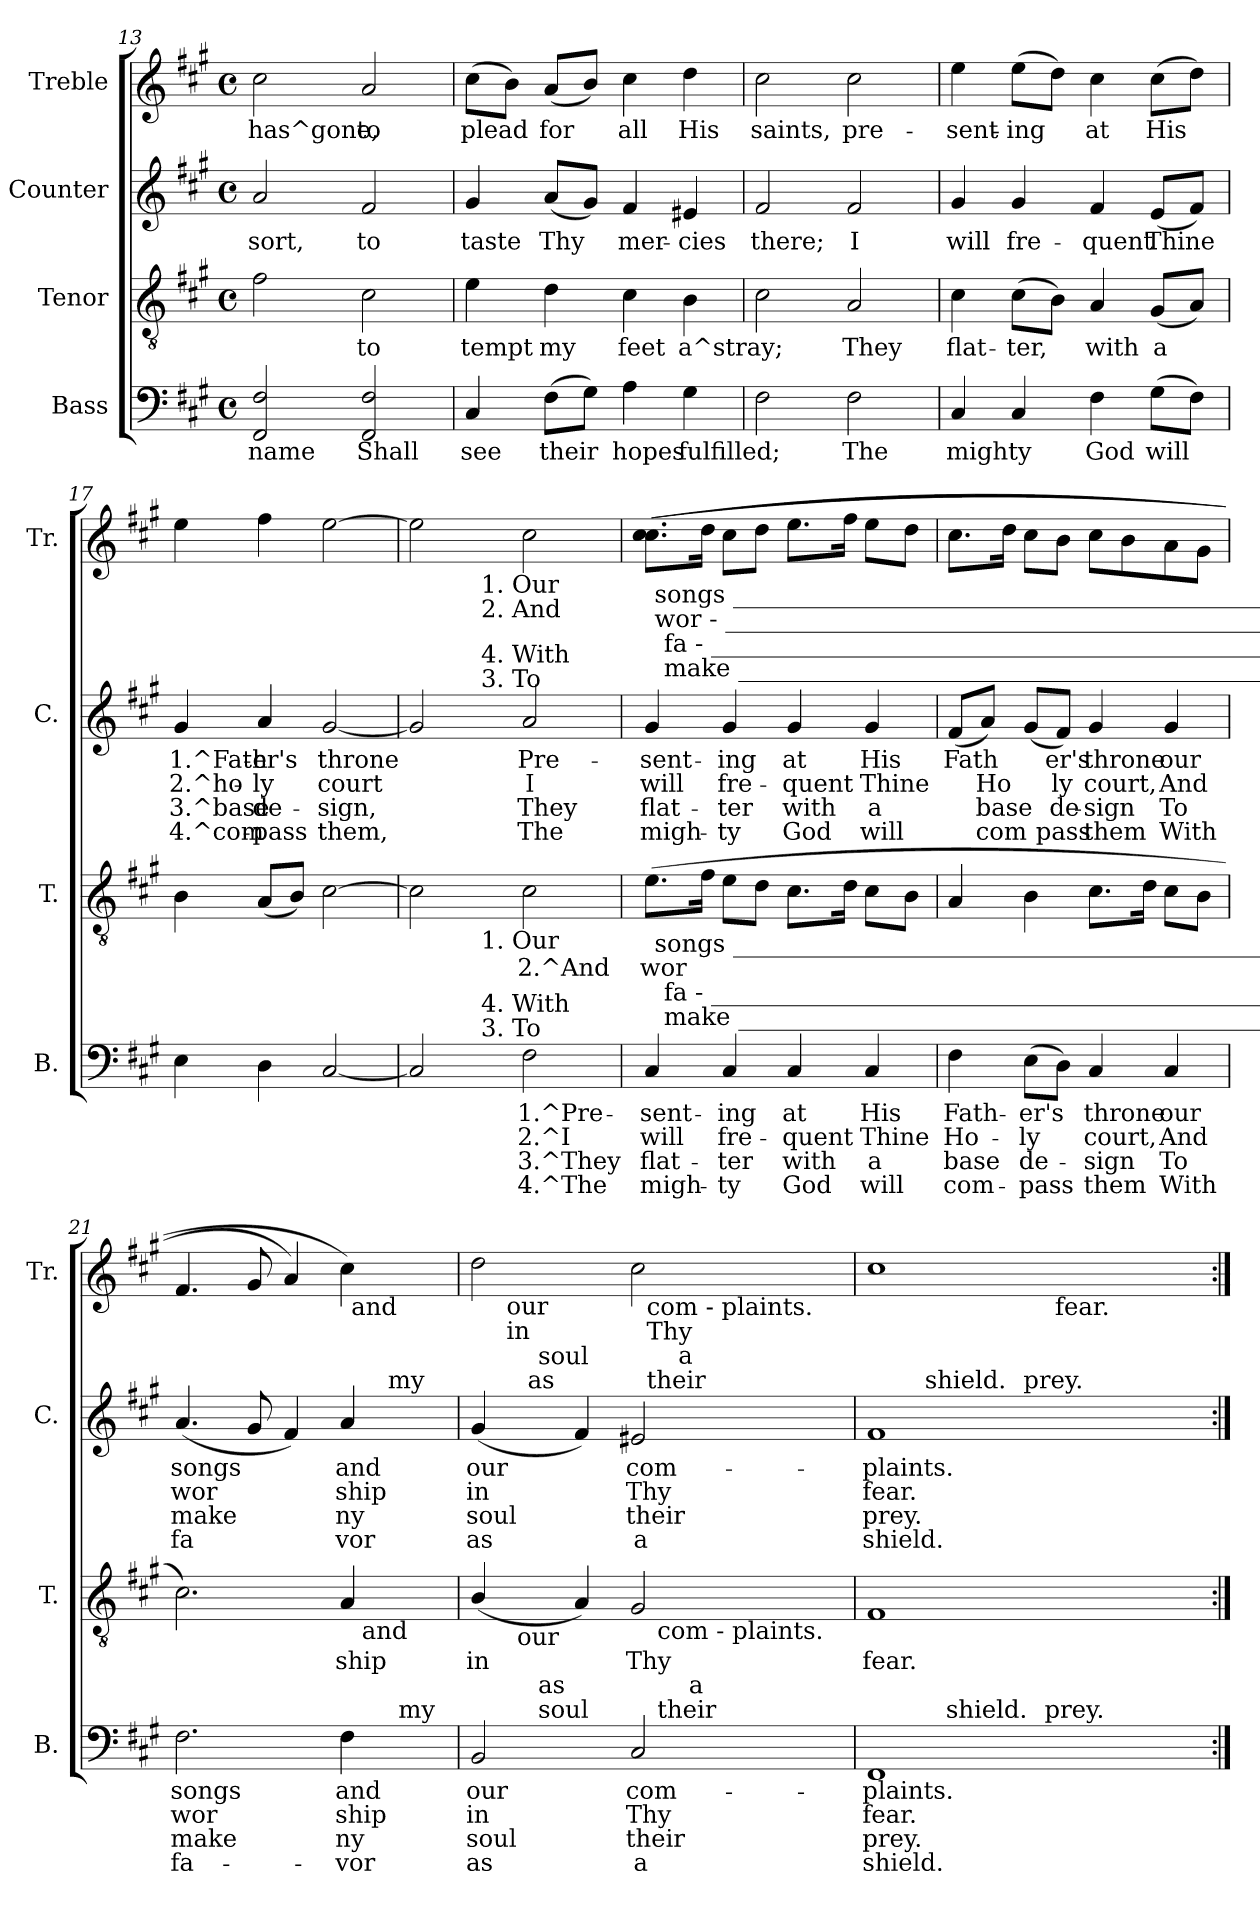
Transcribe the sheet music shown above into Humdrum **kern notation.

**kern	**text	**text	**text	**text	**kern	**text	**kern	**text	**text	**text	**text	**kern	**text
*part4	*part4	*part4	*part4	*part4	*part3	*part3	*part2	*part2	*part2	*part2	*part2	*part1	*part1
*staff4	*staff4	*staff4	*staff4	*staff4	*staff3	*staff3	*staff2	*staff2	*staff2	*staff2	*staff2	*staff1	*staff1
*I"Bass	*	*	*	*	*I"Tenor	*	*I"Counter	*	*	*	*	*I"Treble	*
*I'B.	*	*	*	*	*I'T.	*	*I'C.	*	*	*	*	*I'Tr.	*
*clefF4	*	*	*	*	*clefGv2	*	*clefG2	*	*	*	*	*clefG2	*
*k[f#c#g#]	*	*	*	*	*k[f#c#g#]	*	*k[f#c#g#]	*	*	*	*	*k[f#c#g#]	*
*A:	*	*	*	*	*A:	*	*A:	*	*	*	*	*A:	*
*M4/4	*	*	*	*	*M4/4	*	*M4/4	*	*	*	*	*M4/4	*
*met(c)	*	*	*	*	*met(c)	*	*met(c)	*	*	*	*	*met(c)	*
=13	=13	=13	=13	=13	=13	=13	=13	=13	=13	=13	=13	=13	=13
!	!LO:LY:b:rj	!	!	!	!	!LO:LY:b:rj	!	!LO:LY:b:rj	!	!	!	!	!LO:LY:b:rj
2F#/ 2FF#/	name	.	.	.	2f#\	.	2a/	-sort,	.	.	.	2cc#\	has^gone,
!	!LO:LY:b:rj	!	!	!	!	!LO:LY:b:rj	!	!LO:LY:b:rj	!	!	!	!	!LO:LY:b:rj
2F#/ 2FF#/	Shall	.	.	.	2c#\	to	2f#/	to	.	.	.	2a/	to
=14	=14	=14	=14	=14	=14	=14	=14	=14	=14	=14	=14	=14	=14
!	!LO:LY:b:rj	!	!	!	!	!LO:LY:b:rj	!	!LO:LY:b:rj	!	!	!	!	!LO:LY:b:rj
4C#/	see	.	.	.	4e\	tempt	4g#/	taste	.	.	.	(>8cc#\L	plead
!	!	!	!	!	!	!	!	!	!	!	!	!	!LO:LY:b:rj
.	.	.	.	.	.	.	.	.	.	.	.	8b\J)	.
!	!LO:LY:b:rj	!	!	!	!	!LO:LY:b:rj	!	!LO:LY:b:rj	!	!	!	!	!LO:LY:b:rj
(>8F#\L	their	.	.	.	4d\	my	(<8a/L	Thy	.	.	.	(<8a/L	for
!	!LO:LY:b:rj	!	!	!	!	!	!	!LO:LY:b:rj	!	!	!	!	!LO:LY:b:rj
8G#\J)	.	.	.	.	.	.	8g#/J)	.	.	.	.	8b/J)	.
!	!LO:LY:b:rj	!	!	!	!	!LO:LY:b:rj	!	!LO:LY:b:rj	!	!	!	!	!LO:LY:b:rj
4A\	hopes	.	.	.	4c#\	feet	4f#/	mer-	.	.	.	4cc#\	all
!	!LO:LY:b:rj	!	!	!	!	!LO:LY:b:rj	!	!LO:LY:b:rj	!	!	!	!	!LO:LY:b:rj
4G#\	fulfilled;	.	.	.	4B\	a^stray;-	4e#X/	-cies	.	.	.	4dd\	His
=15	=15	=15	=15	=15	=15	=15	=15	=15	=15	=15	=15	=15	=15
!	!LO:LY:b:rj	!	!	!	!	!LO:LY:b:rj	!	!LO:LY:b:rj	!	!	!	!	!LO:LY:b:rj
2F#\	.	.	.	.	2c#\	--	2f#/	there;	.	.	.	2cc#>\	saints,
!	!LO:LY:b:rj	!	!	!	!	!LO:LY:b:rj	!	!LO:LY:b:rj	!	!	!	!	!LO:LY:b:rj
2F#\	The	.	.	.	2A/	-They	2f#/	I	.	.	.	2cc#\	pre-
=16	=16	=16	=16	=16	=16	=16	=16	=16	=16	=16	=16	=16	=16
!	!LO:LY:b:rj	!	!	!	!	!LO:LY:b:rj	!	!LO:LY:b:rj	!	!	!	!	!LO:LY:b:rj
4C#/	mighty	.	.	.	4c#\	flat-	4g#/	will	.	.	.	4ee\	-sent-
!	!LO:LY:b:rj	!	!	!	!	!LO:LY:b:rj	!	!LO:LY:b:rj	!	!	!	!	!LO:LY:b:rj
4C#/	.	.	.	.	(>8c#\L	-ter,	4g#/	fre-	.	.	.	(>8ee\L	-ing
!	!	!	!	!	!	!LO:LY:b:rj	!	!	!	!	!	!	!LO:LY:b:rj
.	.	.	.	.	8B\J)	.	.	.	.	.	.	8dd\J)	.
!	!LO:LY:b:rj	!	!	!	!	!LO:LY:b:rj	!	!LO:LY:b:rj	!	!	!	!	!LO:LY:b:rj
4F#\	God	.	.	.	4A/	with	4f#/	-quent	.	.	.	4cc#\	at
!	!LO:LY:b:rj	!	!	!	!	!LO:LY:b:rj	!	!LO:LY:b:rj	!	!	!	!	!LO:LY:b:rj
(>8G#\L	will	.	.	.	(<8G#/L	a	(<8e/L	Thine	.	.	.	(>8cc#\L	His
!	!LO:LY:b:rj	!	!	!	!	!LO:LY:b:rj	!	!LO:LY:b:rj	!	!	!	!	!LO:LY:b:rj
8F#\J)	.	.	.	.	8A/J)	.	8f#/J)	.	.	.	.	8dd\J)	.
!!LO:PB:g=z
=17	=17	=17	=17	=17	=17	=17	=17	=17	=17	=17	=17	=17	=17
!	!LO:LY:b:rj	!	!	!	!	!LO:LY:b:rj	!	!LO:LY:b:rj	!LO:LY:b:rj	!LO:LY:b:rj	!LO:LY:b:rj	!	!LO:LY:b:rj
4E\	.	.	.	.	4B\	.	4g#/	1.^Fath-	-2.^ho-	-3.^base	4.^com-	4ee\	.
!	!LO:LY:b:rj	!	!	!	!	!LO:LY:b:rj	!	!LO:LY:b:rj	!LO:LY:b:rj	!LO:LY:b:rj	!LO:LY:b:rj	!	!LO:LY:b:rj
4D\	.	.	.	.	(<8A/L	.	4a/	-er's	ly	de-	-pass	4ff#\	.
!	!	!	!	!	!	!LO:LY:b:rj	!	!	!	!	!	!	!
.	.	.	.	.	8B/J)	.	.	.	.	.	.	.	.
!	!LO:LY:b:rj	!	!	!	!	!LO:LY:b:rj	!	!LO:LY:b:rj	!LO:LY:b:rj	!LO:LY:b:rj	!LO:LY:b:rj	!	!LO:LY:b:rj
[<2C#/	.	.	.	.	[>2c#\	.	[<2g#/	throne	court	sign,	them,	[>2ee\	.
=18	=18	=18	=18	=18	=18	=18	=18	=18	=18	=18	=18	=18	=18
!	!LO:LY:b:rj	!LO:LY:b:rj	!LO:LY:b:rj	!LO:LY:b:rj	!	!LO:LY:b:rj	!	!LO:LY:b:rj	!LO:LY:b:rj	!LO:LY:b:rj	!LO:LY:b:rj	!	!LO:LY:b:rj
*^	*	*	*	*	*^	*	*^	*	*	*	*	*^	*
2C#/]	4ryy	.	-	-	.	2c#\]	4ryy	.	2g#/]	4ryy	.	-	-	.	2ee\]	4ryy	.
.	16ryy	.	.	.	.	.	16ryy	.	.	16ryy	.	.	.	.	.	16ryy	.
!	!	!	!	!	!	!	!	!	!	!	!	!	!	!	!	!LO:TX:b:t=1. Our	!
!	!	!	!	!	!	!	!	!	!	!	!	!	!	!	!	!LO:TX:b:t=2. And	!
!	!	!	!	!	!	!	!	!	!	!LO:TX:a:t=3. To	!	!	!	!	!	!	!
!	!	!	!	!	!	!	!	!	!	!LO:TX:a:t=4. With	!	!	!	!	!	!	!
!	!	!	!	!	!	!	!LO:TX:b:t=1. Our	!	!	!	!	!	!	!	!	!	!
!	!LO:TX:a:t=3. To	!	!	!	!	!	!	!	!	!	!	!	!	!	!	!	!
!	!LO:TX:a:t=4. With	!	!	!	!	!	!	!	!	!	!	!	!	!	!	!	!
.	2ryy	.	.	.	.	.	2ryy	.	.	2ryy	.	.	.	.	.	2ryy	.
!	!	!LO:LY:b:rj	!LO:LY:b:rj	!LO:LY:b:rj	!LO:LY:b:rj	!	!	!LO:LY:b:rj	!	!	!LO:LY:b:rj	!LO:LY:b:rj	!LO:LY:b:rj	!LO:LY:b:rj	!	!	!LO:LY:b:rj
2F#\	.	1.^Pre-	-2.^I	3.^They	4.^The	2c#\	.	2.^And	2a/	.	Pre-	-I	They	The	2cc#\	.	.
.	8.ryy	.	.	.	.	.	8.ryy	.	.	8.ryy	.	.	.	.	.	8.ryy	.
=19	=19	=19	=19	=19	=19	=19	=19	=19	=19	=19	=19	=19	=19	=19	=19	=19	=19
!	!	!LO:LY:b:rj	!LO:LY:b:rj	!LO:LY:b:rj	!LO:LY:b:rj	!	!	!LO:LY:b:rj	!	!	!LO:LY:b:rj	!LO:LY:b:rj	!LO:LY:b:rj	!LO:LY:b:rj	!	!	!LO:LY:b:rj
4C#/	32ryy	sent-	-will	flat-	-migh-	(>8.e\L	64ryy	wor-	4g#/	32ryy	sent-	-will	flat-	-migh-	(>(>8.cc#\ 8.cc#\L	64ryy	.
!	!	!	!	!	!	!	!	!	!	!	!	!	!	!	!	!LO:TX:b:t=songs _______________________________________________________	!
!	!	!	!	!	!	!	!	!	!	!	!	!	!	!	!	!LO:TX:b:t=wor - ________________________________________________________ - ship	!
!	!	!	!	!	!	!	!LO:TX:b:t=songs _______________________________________________________	!	!	!	!	!	!	!	!	!	!
.	.	.	.	.	.	.	2ryy	.	.	.	.	.	.	.	.	2ryy	.
!	!	!	!	!	!	!	!	!	!	!LO:TX:a:t=make _______________________________________________________	!	!	!	!	!	!	!
!	!	!	!	!	!	!	!	!	!	!LO:TX:a:t=fa - _________________________________________________________ - vor	!	!	!	!	!	!	!
!	!LO:TX:a:t=make _______________________________________________________	!	!	!	!	!	!	!	!	!	!	!	!	!	!	!	!
!	!LO:TX:a:t=fa - _________________________________________________________ - vor	!	!	!	!	!	!	!	!	!	!	!	!	!	!	!	!
.	2ryy	.	.	.	.	.	.	.	.	2ryy	.	.	.	.	.	.	.
!	!	!	!	!	!	!	!	!LO:LY:b:rj	!	!	!	!	!	!	!	!	!LO:LY:b:rj
.	.	.	.	.	.	16f#\J	.	--	.	.	.	.	.	.	16dd\J	.	.
!	!	!LO:LY:b:rj	!LO:LY:b:rj	!LO:LY:b:rj	!LO:LY:b:rj	!	!	!LO:LY:b:rj	!	!	!LO:LY:b:rj	!LO:LY:b:rj	!LO:LY:b:rj	!LO:LY:b:rj	!	!	!LO:LY:b:rj
4C#/	.	-ing	fre-	-ter	ty	8e\L	.	--	4g#/	.	-ing	fre-	-ter	ty	8cc#\L	.	.
!	!	!	!	!	!	!	!	!LO:LY:b:rj	!	!	!	!	!	!	!	!	!LO:LY:b:rj
.	.	.	.	.	.	8d\J	.	--	.	.	.	.	.	.	8dd\J	.	.
!	!	!LO:LY:b:rj	!LO:LY:b:rj	!LO:LY:b:rj	!LO:LY:b:rj	!	!	!LO:LY:b:rj	!	!	!LO:LY:b:rj	!LO:LY:b:rj	!LO:LY:b:rj	!LO:LY:b:rj	!	!	!LO:LY:b:rj
4C#/	.	at	quent	with	God	8.c#\L	.	--	4g#/	.	at	quent	with	God	8.ee\L	.	.
.	.	.	.	.	.	.	4ryy	.	.	.	.	.	.	.	.	4ryy	.
.	4...ryy	.	.	.	.	.	.	.	.	4...ryy	.	.	.	.	.	.	.
!	!	!	!	!	!	!	!	!LO:LY:b:rj	!	!	!	!	!	!	!	!	!LO:LY:b:rj
.	.	.	.	.	.	16d\J	.	--	.	.	.	.	.	.	16ff#\J	.	.
!	!	!LO:LY:b:rj	!LO:LY:b:rj	!LO:LY:b:rj	!LO:LY:b:rj	!	!	!LO:LY:b:rj	!	!	!LO:LY:b:rj	!LO:LY:b:rj	!LO:LY:b:rj	!LO:LY:b:rj	!	!	!LO:LY:b:rj
4C#/	.	His	Thine	a	will	8c#\L	.	--	4g#/	.	His	Thine	a	will	8ee\L	.	.
.	.	.	.	.	.	.	8...ryy	.	.	.	.	.	.	.	.	8...ryy	.
!	!	!	!	!	!	!	!	!LO:LY:b:rj	!	!	!	!	!	!	!	!	!LO:LY:b:rj
.	.	.	.	.	.	8B\J	.	--	.	.	.	.	.	.	8dd\J	.	.
=20	=20	=20	=20	=20	=20	=20	=20	=20	=20	=20	=20	=20	=20	=20	=20	=20	=20
!	!	!LO:LY:b:rj	!LO:LY:b:rj	!LO:LY:b:rj	!LO:LY:b:rj	!	!	!LO:LY:b:rj	!	!	!LO:LY:b:rj	!LO:LY:b:rj	!LO:LY:b:rj	!LO:LY:b:rj	!	!	!LO:LY:b:rj
*v	*v	*	*	*	*	*	*	*	*v	*v	*	*	*	*	*v	*v	*
*	*	*	*	*	*v	*v	*	*	*	*	*	*	*	*
4F#\	Fath-	-Ho-	-base	com-	4A/	--	(<8f#/L	Fath-	--	--	-	8.cc#\L	.
!	!	!	!	!	!	!	!	!LO:LY:b:rj	!LO:LY:b:rj	!LO:LY:b:rj	!LO:LY:b:rj	!	!
.	.	.	.	.	.	.	8a/J)	-	-Ho-	-base	com-	.	.
!	!	!	!	!	!	!	!	!	!	!	!	!	!LO:LY:b:rj
.	.	.	.	.	.	.	.	.	.	.	.	16dd\J	.
!	!LO:LY:b:rj	!LO:LY:b:rj	!LO:LY:b:rj	!LO:LY:b:rj	!	!LO:LY:b:rj	!	!LO:LY:b:rj	!LO:LY:b:rj	!LO:LY:b:rj	!LO:LY:b:rj	!	!LO:LY:b:rj
(>8E\L	-er's	ly	de-	-pass	4B\	--	(<8g#/L	--	-	.	-	8cc#\L	.
!	!LO:LY:b:rj	!LO:LY:b:rj	!LO:LY:b:rj	!LO:LY:b:rj	!	!	!	!LO:LY:b:rj	!LO:LY:b:rj	!LO:LY:b:rj	!LO:LY:b:rj	!	!LO:LY:b:rj
8D\J)	.	.	.	.	.	.	8f#/J)	-er's	ly	de-	-pass	8b\J	.
!	!LO:LY:b:rj	!LO:LY:b:rj	!LO:LY:b:rj	!LO:LY:b:rj	!	!LO:LY:b:rj	!	!LO:LY:b:rj	!LO:LY:b:rj	!LO:LY:b:rj	!LO:LY:b:rj	!	!LO:LY:b:rj
4C#/	throne	court,	sign	them	8.c#\L	--	4g#/	throne	court,	sign	them	8cc#\L	.
!	!	!	!	!	!	!	!	!	!	!	!	!	!LO:LY:b:rj
.	.	.	.	.	.	.	.	.	.	.	.	8b\	.
!	!	!	!	!	!	!LO:LY:b:rj	!	!	!	!	!	!	!
.	.	.	.	.	16d\J	--	.	.	.	.	.	.	.
!	!LO:LY:b:rj	!LO:LY:b:rj	!LO:LY:b:rj	!LO:LY:b:rj	!	!LO:LY:b:rj	!	!LO:LY:b:rj	!LO:LY:b:rj	!LO:LY:b:rj	!LO:LY:b:rj	!	!LO:LY:b:rj
4C#/	our	And	To	With	8c#\L	--	4g#/	our	And	To	With	8a\	.
!	!	!	!	!	!	!LO:LY:b:rj	!	!	!	!	!	!	!LO:LY:b:rj
.	.	.	.	.	8B\J	--	.	.	.	.	.	8g#\J	.
=21	=21	=21	=21	=21	=21	=21	=21	=21	=21	=21	=21	=21	=21
!	!LO:LY:b:rj	!LO:LY:b:rj	!LO:LY:b:rj	!LO:LY:b:rj	!	!LO:LY:b:rj	!	!LO:LY:b:rj	!LO:LY:b:rj	!LO:LY:b:rj	!LO:LY:b:rj	!	!LO:LY:b:rj
*^	*	*	*	*	*^	*	*^	*	*	*	*	*^	*
2.F#\	2ryy	songs	wor	make	fa-	2.c#\)	2ryy	--	(<4.a/	2ryy	songs	wor	make	fa-	4.f#/	2ryy	.
!	!	!	!	!	!	!	!	!	!	!	!LO:LY:b:rj	!LO:LY:b:rj	!LO:LY:b:rj	!LO:LY:b:rj	!	!	!LO:LY:b:rj
.	.	.	.	.	.	.	.	.	8g#/	.	--	-	.	-	8g#/	.	.
!	!	!	!	!	!	!	!	!	!	!	!LO:LY:b:rj	!LO:LY:b:rj	!LO:LY:b:rj	!LO:LY:b:rj	!	!	!LO:LY:b:rj
.	4ryy	.	.	.	.	.	4ryy	.	4f#/)	4ryy	--	-	.	.	4a/)	4ryy	.
!	!	!LO:LY:b:rj	!LO:LY:b:rj	!LO:LY:b:rj	!LO:LY:b:rj	!	!	!LO:LY:b:rj	!	!	!LO:LY:b:rj	!LO:LY:b:rj	!LO:LY:b:rj	!LO:LY:b:rj	!	!	!LO:LY:b:rj
4F#\	16.ryy	-and	ship	ny	vor	4A/	32ryy	-ship	4a/	16ryy	and	ship	ny	vor	4cc#\)	64ryy	.
!	!	!	!	!	!	!	!	!	!	!	!	!	!	!	!	!LO:TX:b:t=and	!
.	.	.	.	.	.	.	.	.	.	.	.	.	.	.	.	8...ryy	.
!	!	!	!	!	!	!	!LO:TX:b:t=and	!	!	!	!	!	!	!	!	!	!
.	.	.	.	.	.	.	8..ryy	.	.	.	.	.	.	.	.	.	.
.	.	.	.	.	.	.	.	.	.	64ryy	.	.	.	.	.	.	.
!	!	!	!	!	!	!	!	!	!	!LO:TX:a:t=my	!	!	!	!	!	!	!
.	.	.	.	.	.	.	.	.	.	8ryy	.	.	.	.	.	.	.
!	!LO:TX:a:t=my	!	!	!	!	!	!	!	!	!	!	!	!	!	!	!	!
.	8ryy	.	.	.	.	.	.	.	.	.	.	.	.	.	.	.	.
.	.	.	.	.	.	.	.	.	.	32.ryy	.	.	.	.	.	.	.
.	32ryy	.	.	.	.	.	.	.	.	.	.	.	.	.	.	.	.
=22	=22	=22	=22	=22	=22	=22	=22	=22	=22	=22	=22	=22	=22	=22	=22	=22	=22
!	!	!LO:LY:b:rj	!LO:LY:b:rj	!LO:LY:b:rj	!LO:LY:b:rj	!	!	!LO:LY:b:rj	!	!	!LO:LY:b:rj	!LO:LY:b:rj	!LO:LY:b:rj	!LO:LY:b:rj	!	!	!LO:LY:b:rj
*^	*	*	*	*	*	*	*^	*	*^	*^	*	*	*	*	*	*^	*
*	*	*^	*	*	*	*	*	*	*	*	*	*	*^	*	*	*	*	*	*	*	*	*
2BB/	8ryy	2ryy	2ryy	our	in	soul	as	(<4B/	16.ryy	2ryy	in	(<4g#/	16..ryy	8ryy	2ryy	2ryy	our	in	soul	as	2dd\	16ryy	2ryy	.
.	.	.	.	.	.	.	.	.	.	.	.	.	.	.	.	.	.	.	.	.	.	64ryy	.	.
!	!	!	!	!	!	!	!	!	!	!	!	!	!	!	!	!	!	!	!	!	!	!LO:TX:b:t=our	!	!
!	!	!	!	!	!	!	!	!	!	!	!	!	!	!	!	!	!	!	!	!	!	!LO:TX:b:t=in	!	!
.	.	.	.	.	.	.	.	.	.	.	.	.	.	.	.	.	.	.	.	.	.	2ryy	.	.
!	!	!	!	!	!	!	!	!	!LO:TX:b:t=our	!	!	!	!	!	!	!	!	!	!	!	!	!	!	!
.	.	.	.	.	.	.	.	.	2ryy	.	.	.	.	.	.	.	.	.	.	.	.	.	.	.
!	!	!	!	!	!	!	!	!	!	!	!	!	!LO:TX:a:t=as	!	!	!	!	!	!	!	!	!	!	!
.	.	.	.	.	.	.	.	.	.	.	.	.	2ryy	.	.	.	.	.	.	.	.	.	.	.
!	!	!	!	!	!	!	!	!	!	!	!	!	!	!LO:TX:a:t=soul	!	!	!	!	!	!	!	!	!	!
!	!LO:TX:a:t=soul	!	!	!	!	!	!	!	!	!	!	!	!	!	!	!	!	!	!	!	!	!	!	!
!	!LO:TX:a:t=as	!	!	!	!	!	!	!	!	!	!	!	!	!	!	!	!	!	!	!	!	!	!	!
.	2..ryy	.	.	.	.	.	.	.	.	.	.	.	.	2..ryy	.	.	.	.	.	.	.	.	.	.
!	!	!	!	!	!	!	!	!	!	!	!LO:LY:b:rj	!	!	!	!	!	!LO:LY:b:rj	!LO:LY:b:rj	!LO:LY:b:rj	!LO:LY:b:rj	!	!	!	!
.	.	.	.	.	.	.	.	4A/)	.	.	.	4f#/)	.	.	.	.	.	-	-	.	.	.	.	.
!	!	!	!	!LO:LY:b:rj	!LO:LY:b:rj	!LO:LY:b:rj	!LO:LY:b:rj	!	!	!	!LO:LY:b:rj	!	!	!	!	!	!LO:LY:b:rj	!LO:LY:b:rj	!LO:LY:b:rj	!LO:LY:b:rj	!	!	!	!LO:LY:b:rj
2C#/	.	32.ryy	16.ryy	com-	-Thy	their	a	2G#/	.	32.ryy	Thy	2e#X/	.	.	32ryy	16ryy	com-	-Thy	their	a	2cc#\	.	32ryy	.
!	!	!	!	!	!	!	!	!	!	!	!	!	!	!	!	!	!	!	!	!	!	!	!LO:TX:b:t=com - plaints.	!
!	!	!	!	!	!	!	!	!	!	!	!	!	!	!	!	!	!	!	!	!	!	!	!LO:TX:b:t=Thy	!
!	!	!	!	!	!	!	!	!	!	!	!	!	!	!	!LO:TX:a:t=their	!	!	!	!	!	!	!	!	!
.	.	.	.	.	.	.	.	.	.	.	.	.	.	.	4...ryy	.	.	.	.	.	.	.	4...ryy	.
!	!	!	!	!	!	!	!	!	!	!LO:TX:b:t=com - plaints.	!	!	!	!	!	!	!	!	!	!	!	!	!	!
!	!	!LO:TX:a:t=their	!	!	!	!	!	!	!	!	!	!	!	!	!	!	!	!	!	!	!	!	!	!
.	.	4ryy	.	.	.	.	.	.	.	4ryy	.	.	.	.	.	.	.	.	.	.	.	.	.	.
.	.	.	.	.	.	.	.	.	.	.	.	.	.	.	.	64ryy	.	.	.	.	.	.	.	.
!	!	!	!	!	!	!	!	!	!	!	!	!	!	!	!	!LO:TX:a:t=a	!	!	!	!	!	!	!	!
.	.	.	.	.	.	.	.	.	.	.	.	.	.	.	.	4ryy	.	.	.	.	.	4ryy	.	.
!	!	!	!LO:TX:a:t=a	!	!	!	!	!	!	!	!	!	!	!	!	!	!	!	!	!	!	!	!	!
.	.	.	4ryy	.	.	.	.	.	4ryy	.	.	.	.	.	.	.	.	.	.	.	.	.	.	.
.	.	.	.	.	.	.	.	.	.	.	.	.	4ryy	.	.	.	.	.	.	.	.	.	.	.
.	.	8ryy	.	.	.	.	.	.	.	8ryy	.	.	.	.	.	.	.	.	.	.	.	.	.	.
.	.	.	.	.	.	.	.	.	.	.	.	.	.	.	.	8ryy	.	.	.	.	.	8ryy	.	.
.	.	.	8ryy	.	.	.	.	.	8ryy	.	.	.	.	.	.	.	.	.	.	.	.	.	.	.
.	.	.	.	.	.	.	.	.	.	.	.	.	8ryy	.	.	.	.	.	.	.	.	.	.	.
.	.	16ryy	.	.	.	.	.	.	.	16ryy	.	.	.	.	.	.	.	.	.	.	.	.	.	.
.	.	.	.	.	.	.	.	.	.	.	.	.	.	.	.	32.ryy	.	.	.	.	.	32.ryy	.	.
.	.	.	32ryy	.	.	.	.	.	32ryy	.	.	.	.	.	.	.	.	.	.	.	.	.	.	.
.	.	64ryy	.	.	.	.	.	.	.	64ryy	.	.	64ryy	.	.	.	.	.	.	.	.	.	.	.
=23	=23	=23	=23	=23	=23	=23	=23	=23	=23	=23	=23	=23	=23	=23	=23	=23	=23	=23	=23	=23	=23	=23	=23	=23
!	!	!	!	!LO:LY:b:rj	!LO:LY:b:rj	!LO:LY:b:rj	!LO:LY:b:rj	!	!	!	!LO:LY:b:rj	!	!	!	!	!	!LO:LY:b:rj	!LO:LY:b:rj	!LO:LY:b:rj	!LO:LY:b:rj	!	!	!	!LO:LY:b:rj
*	*	*v	*v	*	*	*	*	*	*	*	*	*	*	*v	*v	*v	*	*	*	*	*	*v	*v	*
*	*	*	*	*	*	*	*v	*v	*v	*	*	*	*	*	*	*	*	*	*	*
1FF#	8ryy	4ryy	plaints.	fear.	prey.	shield.	1F#	fear.	1f#	8ryy	4ryy	plaints.	fear.	prey.	shield.	1cc#	4...ryy	.
.	16ryy	.	.	.	.	.	.	.	.	32.ryy	.	.	.	.	.	.	.	.
!	!	!	!	!	!	!	!	!	!	!LO:TX:a:t=shield.	!	!	!	!	!	!	!	!
.	.	.	.	.	.	.	.	.	.	2ryy	.	.	.	.	.	.	.	.
.	64ryy	.	.	.	.	.	.	.	.	.	.	.	.	.	.	.	.	.
!	!LO:TX:a:t=shield.	!	!	!	!	!	!	!	!	!	!	!	!	!	!	!	!	!
.	2ryy	.	.	.	.	.	.	.	.	.	.	.	.	.	.	.	.	.
.	.	8ryy	.	.	.	.	.	.	.	.	8ryy	.	.	.	.	.	.	.
.	.	16ryy	.	.	.	.	.	.	.	.	32.ryy	.	.	.	.	.	.	.
!	!	!	!	!	!	!	!	!	!	!	!LO:TX:a:t=prey.	!	!	!	!	!	!	!
.	.	.	.	.	.	.	.	.	.	.	2ryy	.	.	.	.	.	.	.
.	.	64ryy	.	.	.	.	.	.	.	.	.	.	.	.	.	.	.	.
!	!	!LO:TX:a:t=prey.	!	!	!	!	!	!	!	!	!	!	!	!	!	!	!	!
.	.	2ryy	.	.	.	.	.	.	.	.	.	.	.	.	.	.	.	.
!	!	!	!	!	!	!	!	!	!	!	!	!	!	!	!	!	!LO:TX:b:t=fear.	!
.	.	.	.	.	.	.	.	.	.	.	.	.	.	.	.	.	2ryy	.
.	.	.	.	.	.	.	.	.	.	4ryy	.	.	.	.	.	.	.	.
.	4ryy	.	.	.	.	.	.	.	.	.	.	.	.	.	.	.	.	.
.	.	.	.	.	.	.	.	.	.	16ryy	16ryy	.	.	.	.	.	.	.
.	32.ryy	32.ryy	.	.	.	.	.	.	.	.	.	.	.	.	.	.	.	.
.	.	.	.	.	.	.	.	.	.	.	.	.	.	.	.	.	32ryy	.
.	.	.	.	.	.	.	.	.	.	64ryy	64ryy	.	.	.	.	.	.	.
*	*	*	*	*	*	*	*	*	*v	*v	*v	*	*	*	*	*	*	*
*v	*v	*v	*	*	*	*	*	*	*	*	*	*	*	*v	*v	*
=:|!	=:|!	=:|!	=:|!	=:|!	=:|!	=:|!	=:|!	=:|!	=:|!	=:|!	=:|!	=:|!	=:|!
*-	*-	*-	*-	*-	*-	*-	*-	*-	*-	*-	*-	*-	*-
